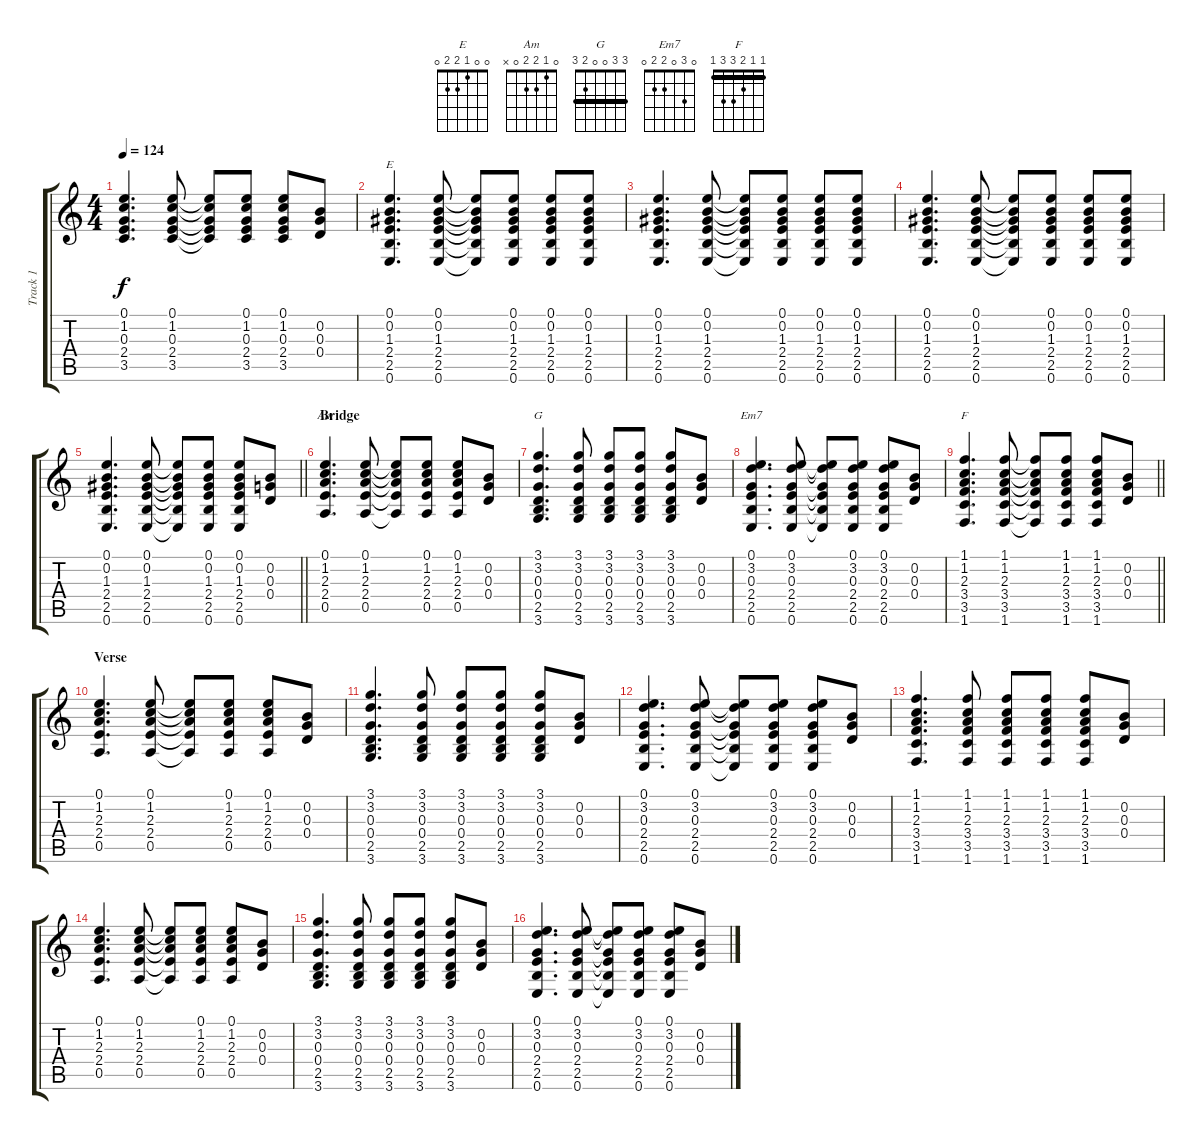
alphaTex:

\track ("Track 1" "Track 1") {instrument acousticguitarsteel}
\staff {score tabs}
\tuning (E4 B3 G3 D3 A2 E2) {hide}
\chord ("E" 0 0 1 2 2 0)
\chord ("Am" 0 1 2 2 0 x)
\chord ("G" 3 3 0 0 2 3) {barre 3}
\chord ("Em7" 0 3 0 2 2 0)
\chord ("F" 1 1 2 3 3 1) {barre 1}
\ts (4 4)
\tempo 124
\clef g2
\ks c
(0.1 1.2 0.3 2.4 3.5).4{d dy f} (0.1 1.2 0.3 2.4 3.5).8 (0.1{t} 1.2{t} 0.3{t} 2.4{t} 3.5{t}).8 (0.1 1.2 0.3 2.4 3.5).8 (0.1 1.2 0.3 2.4 3.5).8 (0.2 0.3 0.4).8 |
(0.1 0.2 1.3 2.4 2.5 0.6).4{d ch "E"} (0.1 0.2 1.3 2.4 2.5 0.6).8 (0.1{t} 0.2{t} 1.3{t} 2.4{t} 2.5{t} 0.6{t}).8 (0.1 0.2 1.3 2.4 2.5 0.6).8 (0.1 0.2 1.3 2.4 2.5 0.6).8 (0.1 0.2 1.3 2.4 2.5 0.6).8 |
(0.1 0.2 1.3 2.4 2.5 0.6).4{d} (0.1 0.2 1.3 2.4 2.5 0.6).8 (0.1{t} 0.2{t} 1.3{t} 2.4{t} 2.5{t} 0.6{t}).8 (0.1 0.2 1.3 2.4 2.5 0.6).8 (0.1 0.2 1.3 2.4 2.5 0.6).8 (0.1 0.2 1.3 2.4 2.5 0.6).8 |
(0.1 0.2 1.3 2.4 2.5 0.6).4{d} (0.1 0.2 1.3 2.4 2.5 0.6).8 (0.1{t} 0.2{t} 1.3{t} 2.4{t} 2.5{t} 0.6{t}).8 (0.1 0.2 1.3 2.4 2.5 0.6).8 (0.1 0.2 1.3 2.4 2.5 0.6).8 (0.1 0.2 1.3 2.4 2.5 0.6).8 |
\barLineRight lightlight
(0.1 0.2 1.3 2.4 2.5 0.6).4{d} (0.1 0.2 1.3 2.4 2.5 0.6).8 (0.1{t} 0.2{t} 1.3{t} 2.4{t} 2.5{t} 0.6{t}).8 (0.1 0.2 1.3 2.4 2.5 0.6).8 (0.1 0.2 1.3 2.4 2.5 0.6).8 (0.2 0.3 0.4).8 |
\section ("" "Bridge")
(0.1 1.2 2.3 2.4 0.5).4{d ch "Am"} (0.1 1.2 2.3 2.4 0.5).8 (0.1{t} 1.2{t} 2.3{t} 2.4{t} 0.5{t}).8 (0.1 1.2 2.3 2.4 0.5).8 (0.1 1.2 2.3 2.4 0.5).8 (0.2 0.3 0.4).8 |
(3.1 3.2 0.3 0.4 2.5 3.6).4{d ch "G"} (3.1 3.2 0.3 0.4 2.5 3.6).8 (3.1 3.2 0.3 0.4 2.5 3.6).8 (3.1 3.2 0.3 0.4 2.5 3.6).8 (3.1 3.2 0.3 0.4 2.5 3.6).8 (0.2 0.3 0.4).8 |
(0.1 3.2 0.3 2.4 2.5 0.6).4{d ch "Em7"} (0.1 3.2 0.3 2.4 2.5 0.6).8 (0.1{t} 3.2{t} 0.3{t} 2.4{t} 2.5{t} 0.6{t}).8 (0.1 3.2 0.3 2.4 2.5 0.6).8 (0.1 3.2 0.3 2.4 2.5 0.6).8 (0.2 0.3 0.4).8 |
\barLineRight lightlight
(1.1 1.2 2.3 3.4 3.5 1.6).4{d ch "F"} (1.1 1.2 2.3 3.4 3.5 1.6).8 (1.1{t} 1.2{t} 2.3{t} 3.4{t} 3.5{t} 1.6{t}).8 (1.1 1.2 2.3 3.4 3.5 1.6).8 (1.1 1.2 2.3 3.4 3.5 1.6).8 (0.2 0.3 0.4).8 |
\section ("" "Verse")
(0.1 1.2 2.3 2.4 0.5).4{d} (0.1 1.2 2.3 2.4 0.5).8 (0.1{t} 1.2{t} 2.3{t} 2.4{t} 0.5{t}).8 (0.1 1.2 2.3 2.4 0.5).8 (0.1 1.2 2.3 2.4 0.5).8 (0.2 0.3 0.4).8 |
(3.1 3.2 0.3 0.4 2.5 3.6).4{d} (3.1 3.2 0.3 0.4 2.5 3.6).8 (3.1 3.2 0.3 0.4 2.5 3.6).8 (3.1 3.2 0.3 0.4 2.5 3.6).8 (3.1 3.2 0.3 0.4 2.5 3.6).8 (0.2 0.3 0.4).8 |
(0.1 3.2 0.3 2.4 2.5 0.6).4{d} (0.1 3.2 0.3 2.4 2.5 0.6).8 (0.1{t} 3.2{t} 0.3{t} 2.4{t} 2.5{t} 0.6{t}).8 (0.1 3.2 0.3 2.4 2.5 0.6).8 (0.1 3.2 0.3 2.4 2.5 0.6).8 (0.2 0.3 0.4).8 |
(1.1 1.2 2.3 3.4 3.5 1.6).4{d} (1.1 1.2 2.3 3.4 3.5 1.6).8 (1.1 1.2 2.3 3.4 3.5 1.6).8 (1.1 1.2 2.3 3.4 3.5 1.6).8 (1.1 1.2 2.3 3.4 3.5 1.6).8 (0.2 0.3 0.4).8 |
(0.1 1.2 2.3 2.4 0.5).4{d} (0.1 1.2 2.3 2.4 0.5).8 (0.1{t} 1.2{t} 2.3{t} 2.4{t} 0.5{t}).8 (0.1 1.2 2.3 2.4 0.5).8 (0.1 1.2 2.3 2.4 0.5).8 (0.2 0.3 0.4).8 |
(3.1 3.2 0.3 0.4 2.5 3.6).4{d} (3.1 3.2 0.3 0.4 2.5 3.6).8 (3.1 3.2 0.3 0.4 2.5 3.6).8 (3.1 3.2 0.3 0.4 2.5 3.6).8 (3.1 3.2 0.3 0.4 2.5 3.6).8 (0.2 0.3 0.4).8 |
(0.1 3.2 0.3 2.4 2.5 0.6).4{d} (0.1 3.2 0.3 2.4 2.5 0.6).8 (0.1{t} 3.2{t} 0.3{t} 2.4{t} 2.5{t} 0.6{t}).8 (0.1 3.2 0.3 2.4 2.5 0.6).8 (0.1 3.2 0.3 2.4 2.5 0.6).8 (0.2 0.3 0.4).8
